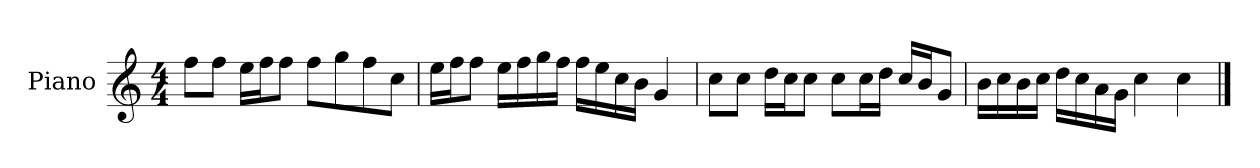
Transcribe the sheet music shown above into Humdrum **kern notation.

**kern
*part1
*staff1
*I"Piano
*I'P-no
*clefG2
*k[]
*M4/4
*MM90
=1
8ff\L
8ff\J
16ee\LL
16ff\J
8ff\J
8ff\L
8gg\
8ff\
8cc\J
=2
16ee\LL
16ff\J
8ff\J
16ee\LL
16ff\
16gg\
16ff\JJ
16ff\LL
16ee\
16cc\
16b\JJ
4g/
=3
8cc\L
8cc\J
16dd\LL
16cc\J
8cc\J
8cc\L
16cc\L
16dd\JJ
16cc/LL
16b/J
8g/J
=4
16b\LL
16cc\
16b\
16cc\JJ
16dd\LL
16cc\
16a\
16g\JJ
4cc\
4cc\
==
*-
